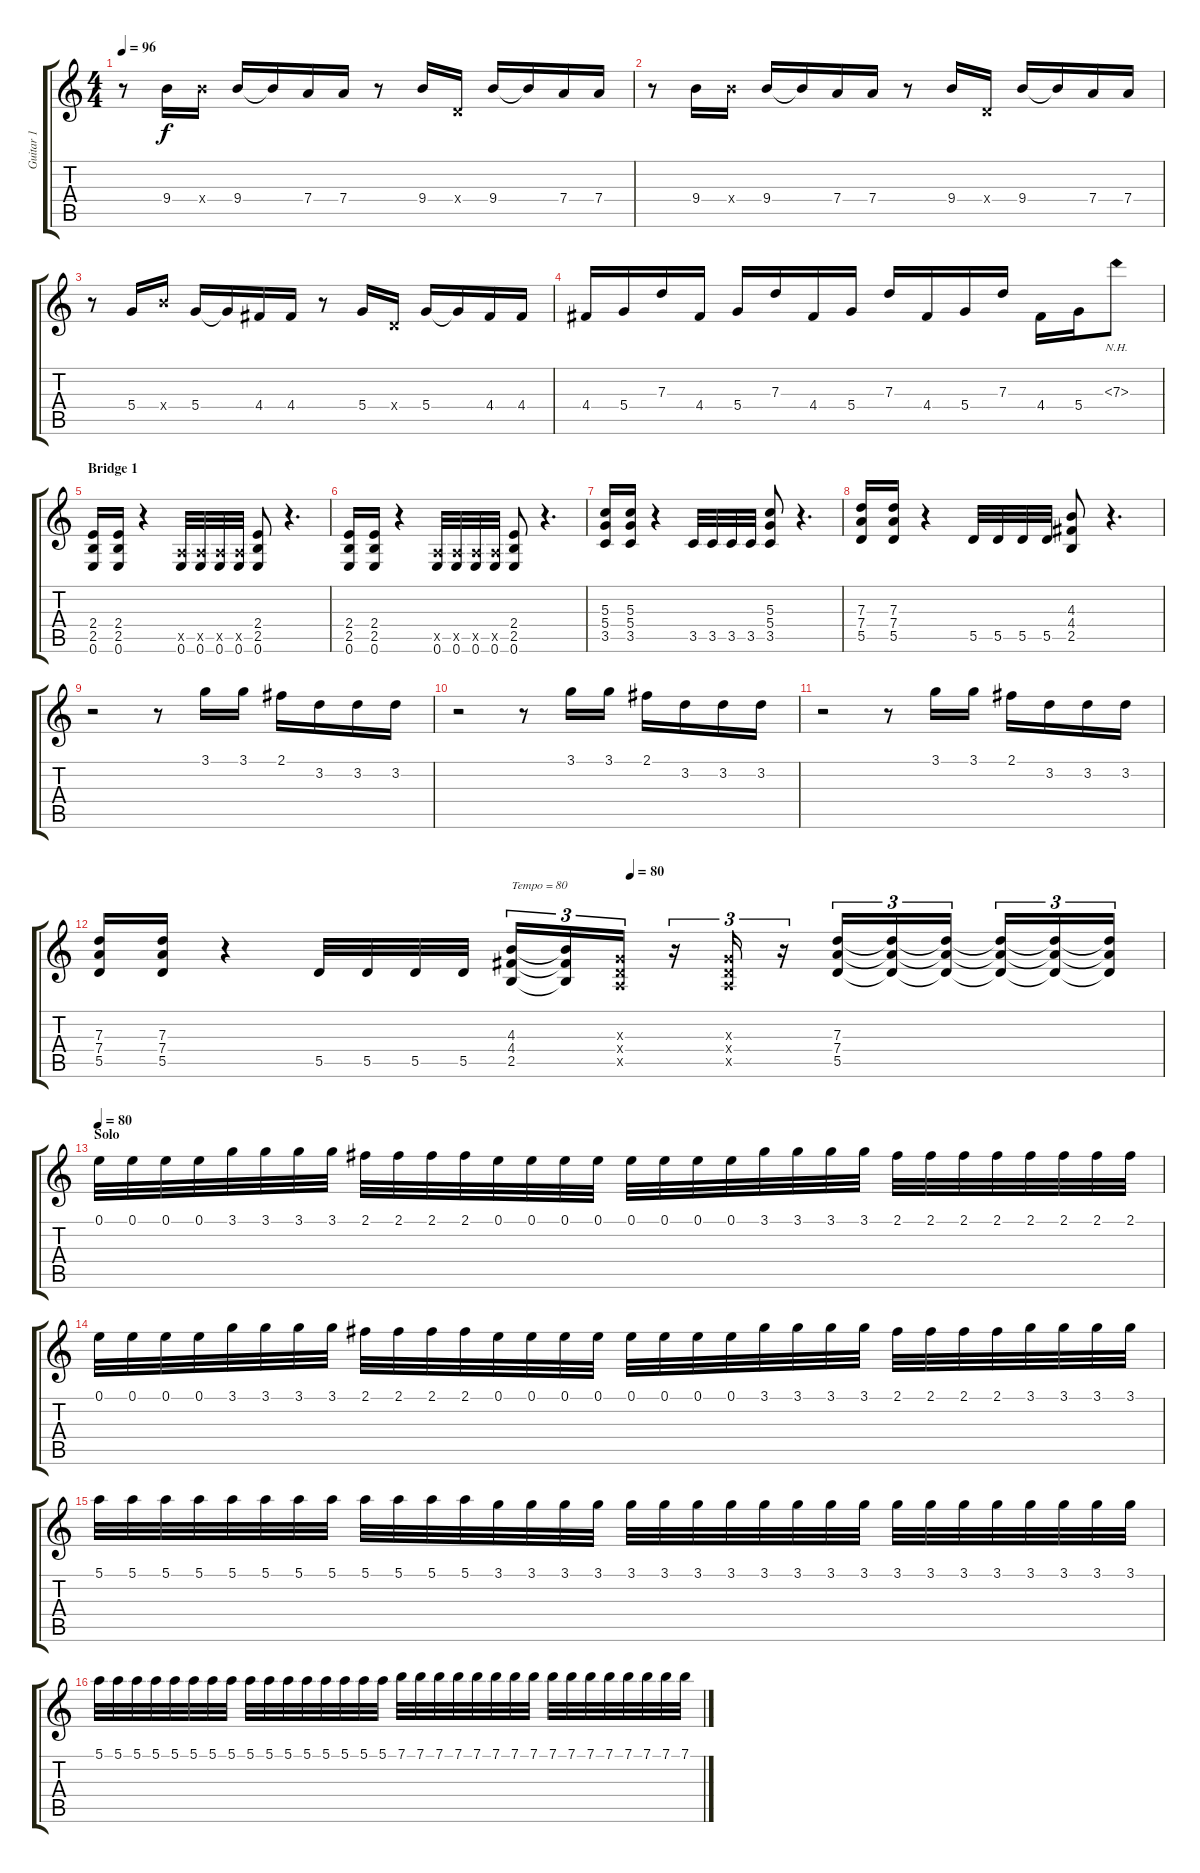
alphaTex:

\track ("Guitar 1" "Guitar 1") {instrument electricguitarjazz}
\staff {score tabs}
\tuning (E4 B3 G3 D3 A2 E2) {hide}
\ts (4 4)
\tempo 96
\clef g2
\ks c
r.8{dy f instrument distortionguitar} 9.4.16 9.4{x}.16 9.4.16 9.4{t}.16 7.4.16 7.4.16 r.8 9.4.16 0.4{x}.16 9.4.16 9.4{t}.16 7.4.16 7.4.16 |
r.8 9.4.16 9.4{x}.16 9.4.16 9.4{t}.16 7.4.16 7.4.16 r.8 9.4.16 0.4{x}.16 9.4.16 9.4{t}.16 7.4.16 7.4.16 |
r.8 5.4.16 9.4{x}.16 5.4.16 5.4{t}.16 4.4.16 4.4.16 r.8 5.4.16 0.4{x}.16 5.4.16 5.4{t}.16 4.4.16 4.4.16 |
4.4.16 5.4.16 7.3.16 4.4.16 5.4.16 7.3.16 4.4.16 5.4.16 7.3.16 4.4.16 5.4.16 7.3.16 4.4.16 5.4.16 7.3{nh}.8{instrument guitarharmonics} |
\section ("" "Bridge 1")
(2.4 2.5 0.6).16{instrument distortionguitar} (2.4 2.5 0.6).16 r.4 (0.5{x} 0.6).32 (0.5{x} 0.6).32 (0.5{x} 0.6).32 (0.5{x} 0.6).32 (2.4 2.5 0.6).8 r.4{d} |
(2.4 2.5 0.6).16{instrument distortionguitar} (2.4 2.5 0.6).16 r.4 (0.5{x} 0.6).32 (0.5{x} 0.6).32 (0.5{x} 0.6).32 (0.5{x} 0.6).32 (2.4 2.5 0.6).8 r.4{d} |
(5.3 5.4 3.5).16{instrument distortionguitar} (5.3 5.4 3.5).16 r.4 3.5.32 3.5.32 3.5.32 3.5.32 (5.3 5.4 3.5).8 r.4{d} |
(7.3 7.4 5.5).16{instrument distortionguitar} (7.3 7.4 5.5).16 r.4 5.5.32 5.5.32 5.5.32 5.5.32 (4.3 4.4 2.5).8 r.4{d} |
r.2 r.8 3.1.16 3.1.16 2.1.16 3.2.16 3.2.16 3.2.16 |
r.2 r.8 3.1.16 3.1.16 2.1.16 3.2.16 3.2.16 3.2.16 |
r.2 r.8 3.1.16 3.1.16 2.1.16 3.2.16 3.2.16 3.2.16 |
\tempo (80 0.5)
(7.3 7.4 5.5).16{instrument distortionguitar} (7.3 7.4 5.5).16 r.4 5.5.32 5.5.32 5.5.32 5.5.32 (4.3 4.4 2.5).16{tu (3 2) txt "Tempo = 80"} (4.3{t} 4.4{t} 2.5{t}).16{tu (3 2)} (0.3{x} 0.4{x} 0.5{x}).16{tu (3 2)} r.16{tu (3 2)} (0.3{x} 0.4{x} 0.5{x}).16{tu (3 2)} r.16{tu (3 2)} (7.3 7.4 5.5).16{tu (3 2)} (7.3{t} 7.4{t} 5.5{t}).16{tu (3 2)} (7.3{t} 7.4{t} 5.5{t}).16{tu (3 2)} (7.3{t} 7.4{t} 5.5{t}).16{tu (3 2)} (7.3{t} 7.4{t} 5.5{t}).16{tu (3 2)} (7.3{t} 7.4{t} 5.5{t}).16{tu (3 2)} |
\section ("" "Solo")
\tempo 80
0.1.32{volume 12 instrument distortionguitar} 0.1.32 0.1.32 0.1.32 3.1.32 3.1.32 3.1.32 3.1.32 2.1.32 2.1.32 2.1.32 2.1.32 0.1.32 0.1.32 0.1.32 0.1.32 0.1.32 0.1.32 0.1.32 0.1.32 3.1.32 3.1.32 3.1.32 3.1.32 2.1.32 2.1.32 2.1.32 2.1.32 2.1.32 2.1.32 2.1.32 2.1.32 |
0.1.32{instrument distortionguitar} 0.1.32 0.1.32 0.1.32 3.1.32 3.1.32 3.1.32 3.1.32 2.1.32 2.1.32 2.1.32 2.1.32 0.1.32 0.1.32 0.1.32 0.1.32 0.1.32 0.1.32 0.1.32 0.1.32 3.1.32 3.1.32 3.1.32 3.1.32 2.1.32 2.1.32 2.1.32 2.1.32 3.1.32 3.1.32 3.1.32 3.1.32 |
5.1.32 5.1.32 5.1.32 5.1.32 5.1.32 5.1.32 5.1.32 5.1.32 5.1.32 5.1.32 5.1.32 5.1.32 3.1.32 3.1.32 3.1.32 3.1.32 3.1.32 3.1.32 3.1.32 3.1.32 3.1.32 3.1.32 3.1.32 3.1.32 3.1.32 3.1.32 3.1.32 3.1.32 3.1.32 3.1.32 3.1.32 3.1.32 |
5.1.32 5.1.32 5.1.32 5.1.32 5.1.32 5.1.32 5.1.32 5.1.32 5.1.32 5.1.32 5.1.32 5.1.32 5.1.32 5.1.32 5.1.32 5.1.32 7.1.32 7.1.32 7.1.32 7.1.32 7.1.32 7.1.32 7.1.32 7.1.32 7.1.32 7.1.32 7.1.32 7.1.32 7.1.32 7.1.32 7.1.32 7.1.32
